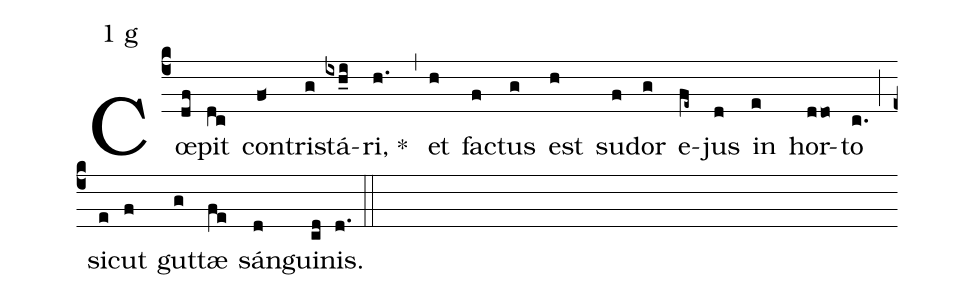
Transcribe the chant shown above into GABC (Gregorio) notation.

mode:1 g;
%%
(c4)Cœ(df)pit(dc) con(f<)tri(g)stá(ixh_i)ri,(h.) *()(,) et(h) fa(f)ctus(g) est(h) su(f)dor(g) e(fe~)jus(d) in(e) hor(ddo)to(c.) (;) si(e)cut(f) gut(g)tæ(fe) sán(d)gui(cd)nis.(d.) (::)
